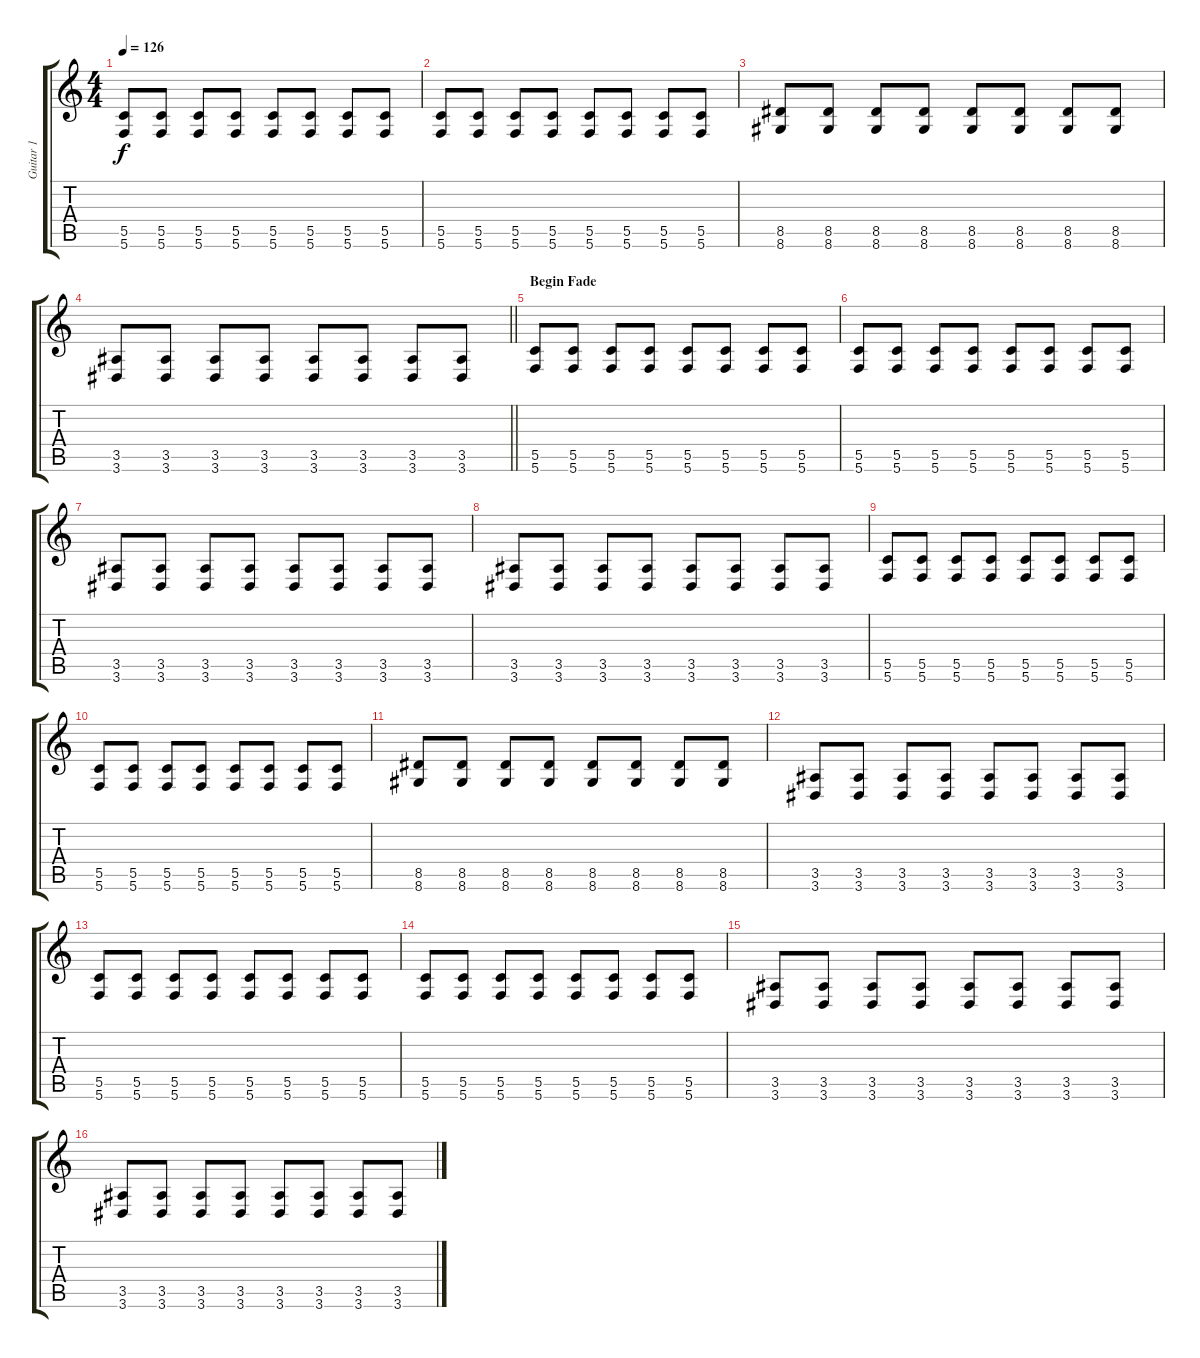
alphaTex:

\track ("Guitar 1" "Guitar 1") {instrument distortionguitar}
\staff {score tabs}
\tuning (D4 A3 F3 C3 G2 C2) {hide}
\ts (4 4)
\tempo 126
\clef g2
\ks c
(5.5 5.6).8{dy f} (5.5 5.6).8 (5.5 5.6).8 (5.5 5.6).8 (5.5 5.6).8 (5.5 5.6).8 (5.5 5.6).8 (5.5 5.6).8 |
(5.5 5.6).8 (5.5 5.6).8 (5.5 5.6).8 (5.5 5.6).8 (5.5 5.6).8 (5.5 5.6).8 (5.5 5.6).8 (5.5 5.6).8 |
(8.5 8.6).8 (8.5 8.6).8 (8.5 8.6).8 (8.5 8.6).8 (8.5 8.6).8 (8.5 8.6).8 (8.5 8.6).8 (8.5 8.6).8 |
\barLineRight lightlight
(3.5 3.6).8 (3.5 3.6).8 (3.5 3.6).8 (3.5 3.6).8 (3.5 3.6).8 (3.5 3.6).8 (3.5 3.6).8 (3.5 3.6).8 |
\section ("" "Begin Fade")
(5.5 5.6).8{volume 5} (5.5 5.6).8 (5.5 5.6).8 (5.5 5.6).8 (5.5 5.6).8 (5.5 5.6).8 (5.5 5.6).8 (5.5 5.6).8 |
(5.5 5.6).8 (5.5 5.6).8 (5.5 5.6).8 (5.5 5.6).8 (5.5 5.6).8 (5.5 5.6).8 (5.5 5.6).8 (5.5 5.6).8 |
(3.5 3.6).8 (3.5 3.6).8 (3.5 3.6).8 (3.5 3.6).8 (3.5 3.6).8 (3.5 3.6).8 (3.5 3.6).8 (3.5 3.6).8 |
(3.5 3.6).8 (3.5 3.6).8 (3.5 3.6).8 (3.5 3.6).8 (3.5 3.6).8 (3.5 3.6).8 (3.5 3.6).8 (3.5 3.6).8 |
(5.5 5.6).8 (5.5 5.6).8 (5.5 5.6).8 (5.5 5.6).8 (5.5 5.6).8 (5.5 5.6).8 (5.5 5.6).8 (5.5 5.6).8 |
(5.5 5.6).8 (5.5 5.6).8 (5.5 5.6).8 (5.5 5.6).8 (5.5 5.6).8 (5.5 5.6).8 (5.5 5.6).8 (5.5 5.6).8 |
(8.5 8.6).8 (8.5 8.6).8 (8.5 8.6).8 (8.5 8.6).8 (8.5 8.6).8 (8.5 8.6).8 (8.5 8.6).8 (8.5 8.6).8 |
(3.5 3.6).8 (3.5 3.6).8 (3.5 3.6).8 (3.5 3.6).8 (3.5 3.6).8 (3.5 3.6).8 (3.5 3.6).8 (3.5 3.6).8 |
(5.5 5.6).8{volume 0} (5.5 5.6).8 (5.5 5.6).8 (5.5 5.6).8 (5.5 5.6).8 (5.5 5.6).8 (5.5 5.6).8 (5.5 5.6).8 |
(5.5 5.6).8 (5.5 5.6).8 (5.5 5.6).8 (5.5 5.6).8 (5.5 5.6).8 (5.5 5.6).8 (5.5 5.6).8 (5.5 5.6).8 |
(3.5 3.6).8 (3.5 3.6).8 (3.5 3.6).8 (3.5 3.6).8 (3.5 3.6).8 (3.5 3.6).8 (3.5 3.6).8 (3.5 3.6).8 |
(3.5 3.6).8 (3.5 3.6).8 (3.5 3.6).8 (3.5 3.6).8 (3.5 3.6).8 (3.5 3.6).8 (3.5 3.6).8 (3.5 3.6).8
